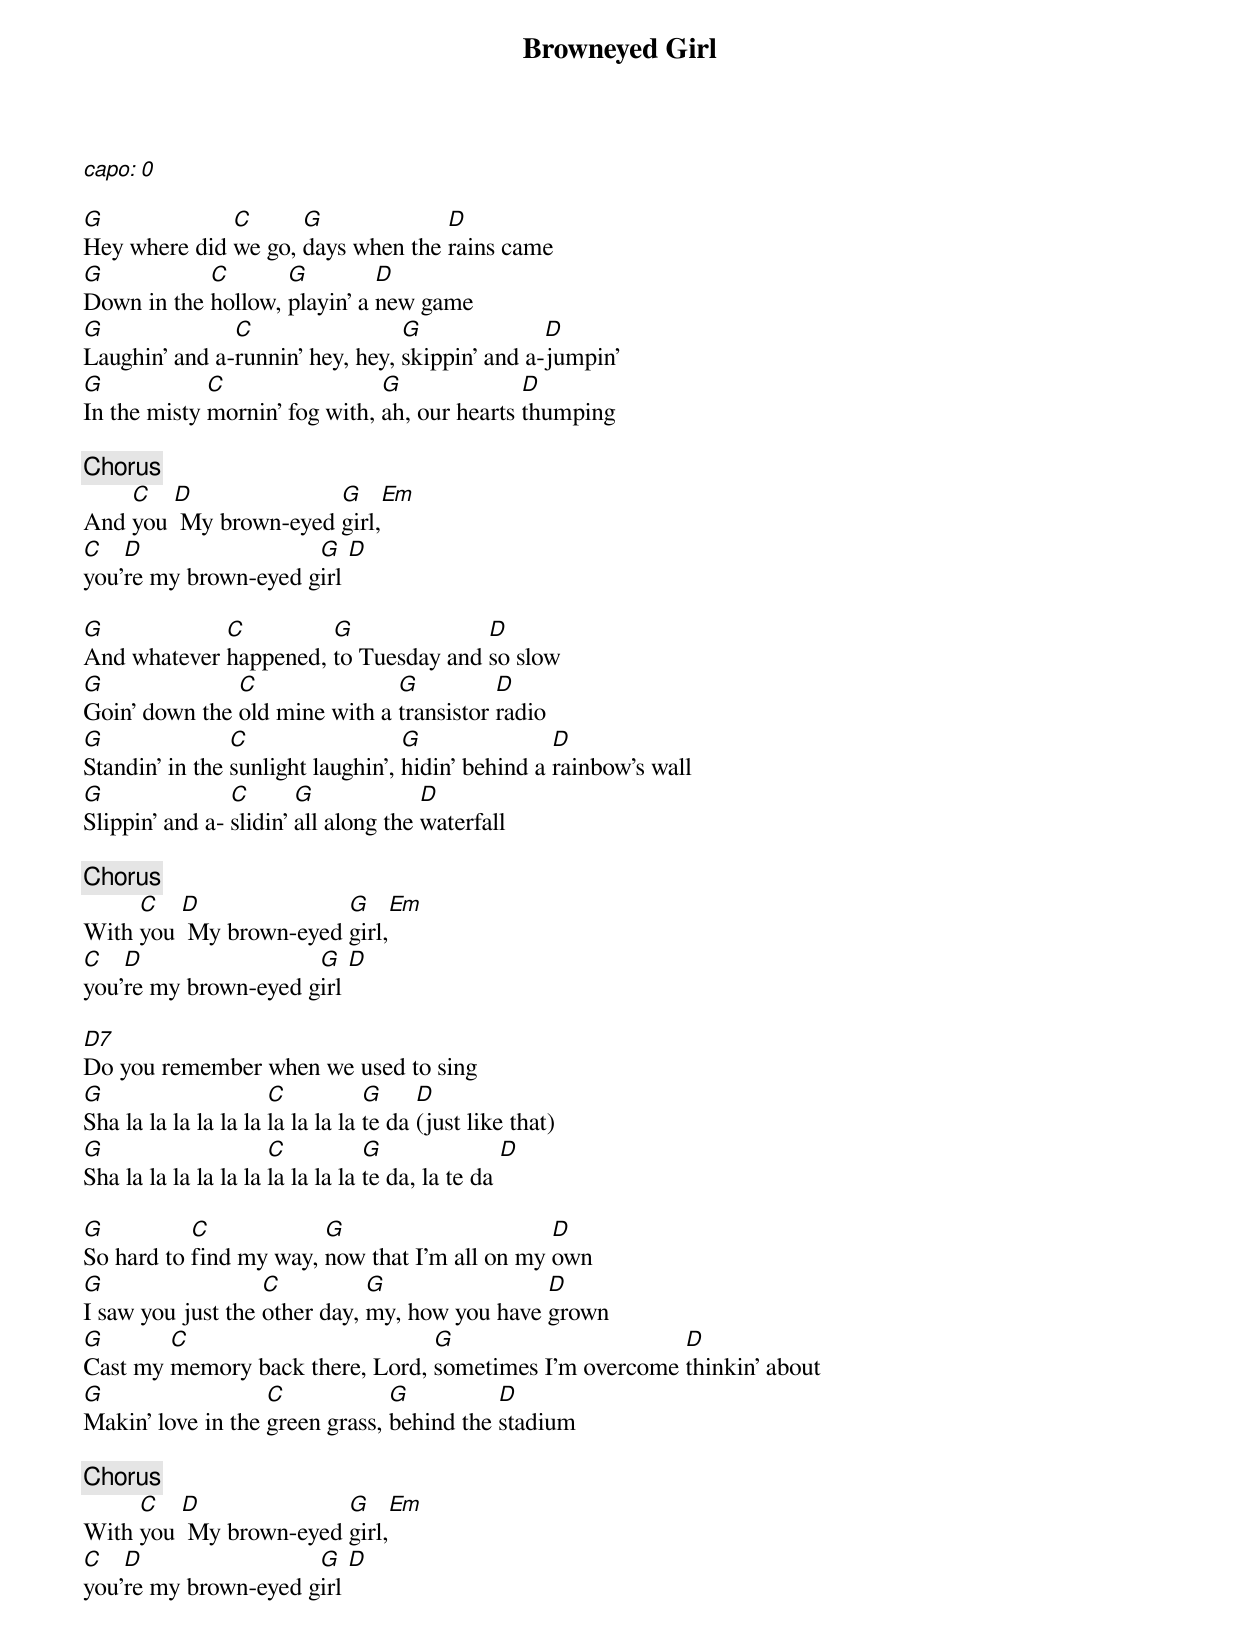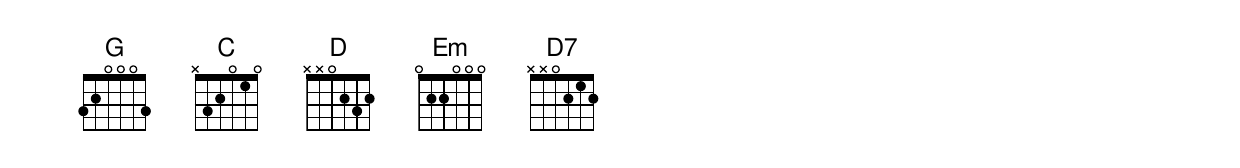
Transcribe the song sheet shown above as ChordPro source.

{title: Browneyed Girl}
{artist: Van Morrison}
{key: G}
[capo: 0]
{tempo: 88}

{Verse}
[G]Hey where did [C]we go, [G]days when the [D]rains came
[G]Down in the [C]hollow, [G]playin' a [D]new game
[G]Laughin' and a-[C]runnin' hey, hey, [G]skippin’ and a-[D]jumpin’
[G]In the misty [C]mornin' fog with, [G]ah, our hearts [D]thumping

{Chorus}
And [C]you [D] My brown-eyed [G]girl,[Em]
[C]you’[D]re my brown-eyed g[G]irl [D]

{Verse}
[G]And whatever [C]happened, [G]to Tuesday and [D]so slow
[G]Goin’ down the [C]old mine with a [G]transistor [D]radio
[G]Standin’ in the [C]sunlight laughin’, [G]hidin’ behind a [D]rainbow's wall
[G]Slippin’ and a- [C]slidin’ [G]all along the [D]waterfall

{Chorus}
With [C]you [D] My brown-eyed [G]girl,[Em]
[C]you’[D]re my brown-eyed g[G]irl [D]

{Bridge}
[D7]Do you remember when we used to sing
[G]Sha la la la la la la [C]la la la la [G]te da [D](just like that)
[G]Sha la la la la la la [C]la la la la [G]te da, la te da [D]

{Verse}
[G]So hard to [C]find my way, [G]now that I'm all on my [D]own
[G]I saw you just the [C]other day, [G]my, how you have [D]grown
[G]Cast my [C]memory back there, Lord, [G]sometimes I'm overcome [D]thinkin’ about
[G]Makin’ love in the [C]green grass, [G]behind the [D]stadium

{Chorus}
With [C]you [D] My brown-eyed [G]girl,[Em]
[C]you’[D]re my brown-eyed g[G]irl [D]
